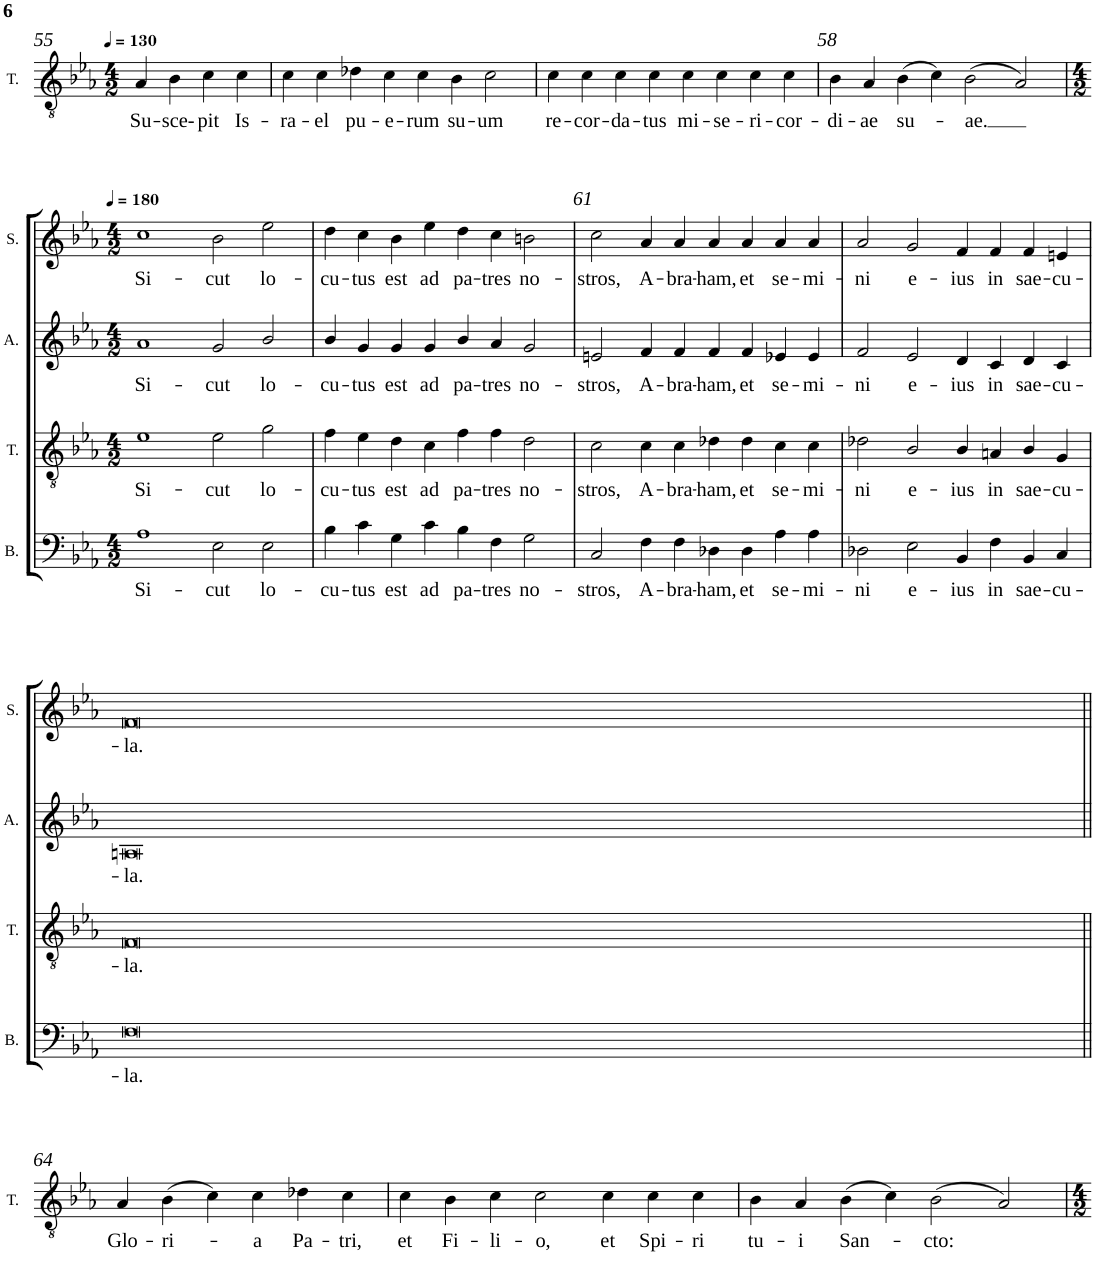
**kern	**text	**kern	**text	**kern	**text	**kern	**text
*part4	*part4	*part3	*part3	*part2	*part2	*part1	*part1
*staff4	*staff4	*staff3	*staff3	*staff2	*staff2	*staff1	*staff1
*I"Bass	*	*I"Tenor	*	*I"Alto	*	*I"Soprano	*
*I'B.	*	*I'T.	*	*I'A.	*	*I'S.	*
!!LO:PB:g=z
*clefF4	*	*clefGv2	*	*clefG2	*	*clefG2	*
*k[b-e-a-]	*	*k[b-e-a-]	*	*k[b-e-a-]	*	*k[b-e-a-]	*
*M4/2	*	*M4/2	*	*M4/2	*	*M4/2	*
*MM130	*	*MM130	*	*MM130	*	*MM130	*
=55	=55	=55	=55	=55	=55	=55	=55
!	!	!	!LO:LY:b	!	!	!	!
0r	.	4A-/	Su-	0r	.	0r	.
!	!	!	!LO:LY:b	!	!	!	!
.	.	4B-\	-sce-	.	.	.	.
!	!	!	!LO:LY:b	!	!	!	!
.	.	4c\	pit	.	.	.	.
!	!	!	!LO:LY:b	!	!	!	!
.	.	4c\	Is-	.	.	.	.
.	.	1ryy	.	.	.	.	.
=56	=56	=56	=56	=56	=56	=56	=56
!	!	!	!LO:LY:b	!	!	!	!
0r	.	4c\	-ra-	0r	.	0r	.
!	!	!	!LO:LY:b	!	!	!	!
.	.	4c\	-el	.	.	.	.
!	!	!	!LO:LY:b	!	!	!	!
.	.	4d-X\	pu-	.	.	.	.
!	!	!	!LO:LY:b	!	!	!	!
.	.	4c\	-e-	.	.	.	.
!	!	!	!LO:LY:b	!	!	!	!
.	.	4c\	-rum	.	.	.	.
!	!	!	!LO:LY:b	!	!	!	!
.	.	4B-\	su-	.	.	.	.
!	!	!	!LO:LY:b	!	!	!	!
.	.	2c\	-um	.	.	.	.
=57	=57	=57	=57	=57	=57	=57	=57
!	!	!	!LO:LY:b	!	!	!	!
0r	.	4c\	re-	0r	.	0r	.
!	!	!	!LO:LY:b	!	!	!	!
.	.	4c\	-cor-	.	.	.	.
!	!	!	!LO:LY:b	!	!	!	!
.	.	4c\	-da-	.	.	.	.
!	!	!	!LO:LY:b	!	!	!	!
.	.	4c\	-tus	.	.	.	.
!	!	!	!LO:LY:b	!	!	!	!
.	.	4c\	mi-	.	.	.	.
!	!	!	!LO:LY:b	!	!	!	!
.	.	4c\	-se-	.	.	.	.
!	!	!	!LO:LY:b	!	!	!	!
.	.	4c\	-ri-	.	.	.	.
!	!	!	!LO:LY:b	!	!	!	!
.	.	4c\	-cor-	.	.	.	.
=58	=58	=58	=58	=58	=58	=58	=58
!	!	!	!LO:LY:b	!	!	!	!
0r	.	4B-\	-di-	0r	.	0r	.
!	!	!	!LO:LY:b	!	!	!	!
.	.	4A-/	-ae	.	.	.	.
!	!	!	!LO:LY:b	!	!	!	!
.	.	(4B-\	su-	.	.	.	.
.	.	4c\)	.	.	.	.	.
!	!	!	!LO:LY:b	!	!	!	!
.	.	(2B-\	-ae.	.	.	.	.
.	.	2A-/)	.	.	.	.	.
!!LO:LB:g=z
=59	=59	=59	=59	=59	=59	=59	=59
*M4/2	*	*M4/2	*	*M4/2	*	*M4/2	*
*	*	*	*	*	*	*MM180	*
!	!LO:LY:b	!	!LO:LY:b	!	!LO:LY:b	!	!LO:LY:b
1A-	Si-	1e-	Si-	1a-	Si-	1cc	Si-
!	!LO:LY:b	!	!LO:LY:b	!	!LO:LY:b	!	!LO:LY:b
2E-\	-cut	2e-\	-cut	2g/	-cut	2b-\	-cut
!	!LO:LY:b	!	!LO:LY:b	!	!LO:LY:b	!	!LO:LY:b
2E-\	lo-	2g\	lo-	2b-/	lo-	2ee-\	lo-
=60	=60	=60	=60	=60	=60	=60	=60
!	!LO:LY:b	!	!LO:LY:b	!	!LO:LY:b	!	!LO:LY:b
4B-\	-cu-	4f\	-cu-	4b-/	-cu-	4dd\	-cu-
!	!LO:LY:b	!	!LO:LY:b	!	!LO:LY:b	!	!LO:LY:b
4c\	-tus	4e-\	-tus	4g/	-tus	4cc\	-tus
!	!LO:LY:b	!	!LO:LY:b	!	!LO:LY:b	!	!LO:LY:b
4G\	est	4d\	est	4g/	est	4b-\	est
!	!LO:LY:b	!	!LO:LY:b	!	!LO:LY:b	!	!LO:LY:b
4c\	ad	4c\	ad	4g/	ad	4ee-\	ad
!	!LO:LY:b	!	!LO:LY:b	!	!LO:LY:b	!	!LO:LY:b
4B-\	pa-	4f\	pa-	4b-/	pa-	4dd\	pa-
!	!LO:LY:b	!	!LO:LY:b	!	!LO:LY:b	!	!LO:LY:b
4F\	-tres	4f\	-tres	4a-/	-tres	4cc\	-tres
!	!LO:LY:b	!	!LO:LY:b	!	!LO:LY:b	!	!LO:LY:b
2G\	no-	2d\	no-	2g/	no-	2bn\	no-
=61	=61	=61	=61	=61	=61	=61	=61
!	!LO:LY:b	!	!LO:LY:b	!	!LO:LY:b	!	!LO:LY:b
2C/	-stros,	2c\	-stros,	2en/	-stros,	2cc\	-stros,
!	!LO:LY:b	!	!LO:LY:b	!	!LO:LY:b	!	!LO:LY:b
4F\	A-	4c\	A-	4f/	A-	4a-/	A-
!	!LO:LY:b	!	!LO:LY:b	!	!LO:LY:b	!	!LO:LY:b
4F\	-bra-	4c\	-bra-	4f/	-bra-	4a-/	-bra-
!	!LO:LY:b	!	!LO:LY:b	!	!LO:LY:b	!	!LO:LY:b
4D-X\	-ham,	4d-X\	-ham,	4f/	-ham,	4a-/	-ham,
!	!LO:LY:b	!	!LO:LY:b	!	!LO:LY:b	!	!LO:LY:b
4D-\	et	4d-\	et	4f/	et	4a-/	et
!	!LO:LY:b	!	!LO:LY:b	!	!LO:LY:b	!	!LO:LY:b
4A-\	se-	4c\	se-	4e-X/	se-	4a-/	se-
!	!LO:LY:b	!	!LO:LY:b	!	!LO:LY:b	!	!LO:LY:b
4A-\	-mi-	4c\	-mi-	4e-/	-mi-	4a-/	-mi-
=62	=62	=62	=62	=62	=62	=62	=62
!	!LO:LY:b	!	!LO:LY:b	!	!LO:LY:b	!	!LO:LY:b
2D-X\	-ni	2d-X\	-ni	2f/	-ni	2a-/	-ni
!	!LO:LY:b	!	!LO:LY:b	!	!LO:LY:b	!	!LO:LY:b
2E-\	e-	2B-/	e-	2e-/	e-	2g/	e-
!	!LO:LY:b	!	!LO:LY:b	!	!LO:LY:b	!	!LO:LY:b
4BB-/	-ius	4B-/	-ius	4d/	-ius	4f/	-ius
!	!LO:LY:b	!	!LO:LY:b	!	!LO:LY:b	!	!LO:LY:b
4F\	in	4An/	in	4c/	in	4f/	in
!	!LO:LY:b	!	!LO:LY:b	!	!LO:LY:b	!	!LO:LY:b
4BB-/	sae-	4B-/	sae-	4d/	sae-	4f/	sae-
!	!LO:LY:b	!	!LO:LY:b	!	!LO:LY:b	!	!LO:LY:b
4C/	-cu-	4G/	-cu-	4c/	-cu-	4en/	-cu-
!!LO:LB:g=z
=63	=63	=63	=63	=63	=63	=63	=63
!	!LO:LY:b	!	!LO:LY:b	!	!LO:LY:b	!	!LO:LY:b
0F	-la.	0F	-la.	0An	-la.	0f	-la.
!!LO:LB:g=z
=64||	=64||	=64||	=64||	=64||	=64||	=64||	=64||
!	!	!	!LO:LY:b	!	!	!	!
1r	.	4A-/	Glo-	1r	.	1r	.
!	!	!	!LO:LY:b	!	!	!	!
.	.	(4B-\	-ri-	.	.	.	.
.	.	4c\)	.	.	.	.	.
!	!	!	!LO:LY:b	!	!	!	!
.	.	4c\	-a	.	.	.	.
!	!	!	!LO:LY:b	!	!	!	!
2r	.	4d-X\	Pa-	2r	.	2r	.
!	!	!	!LO:LY:b	!	!	!	!
.	.	4c\	-tri,	.	.	.	.
=65	=65	=65	=65	=65	=65	=65	=65
!	!	!	!LO:LY:b	!	!	!	!
0r	.	4c\	et	0r	.	0r	.
!	!	!	!LO:LY:b	!	!	!	!
.	.	4B-\	Fi-	.	.	.	.
!	!	!	!LO:LY:b	!	!	!	!
.	.	4c\	-li-	.	.	.	.
!	!	!	!LO:LY:b	!	!	!	!
.	.	2c\	-o,	.	.	.	.
!	!	!	!LO:LY:b	!	!	!	!
.	.	4c\	et	.	.	.	.
!	!	!	!LO:LY:b	!	!	!	!
.	.	4c\	Spi-	.	.	.	.
!	!	!	!LO:LY:b	!	!	!	!
.	.	4c\	-ri	.	.	.	.
=66	=66	=66	=66	=66	=66	=66	=66
!	!	!	!LO:LY:b	!	!	!	!
0r	.	4B-\	-tu-	0r	.	0r	.
!	!	!	!LO:LY:b	!	!	!	!
.	.	4A-/	-i	.	.	.	.
!	!	!	!LO:LY:b	!	!	!	!
.	.	(4B-\	San-	.	.	.	.
.	.	4c\)	.	.	.	.	.
!	!	!	!LO:LY:b	!	!	!	!
.	.	(2B-\	-cto:	.	.	.	.
.	.	2A-/)	.	.	.	.	.
=	=	=	=	=	=	=	=
*-	*-	*-	*-	*-	*-	*-	*-
